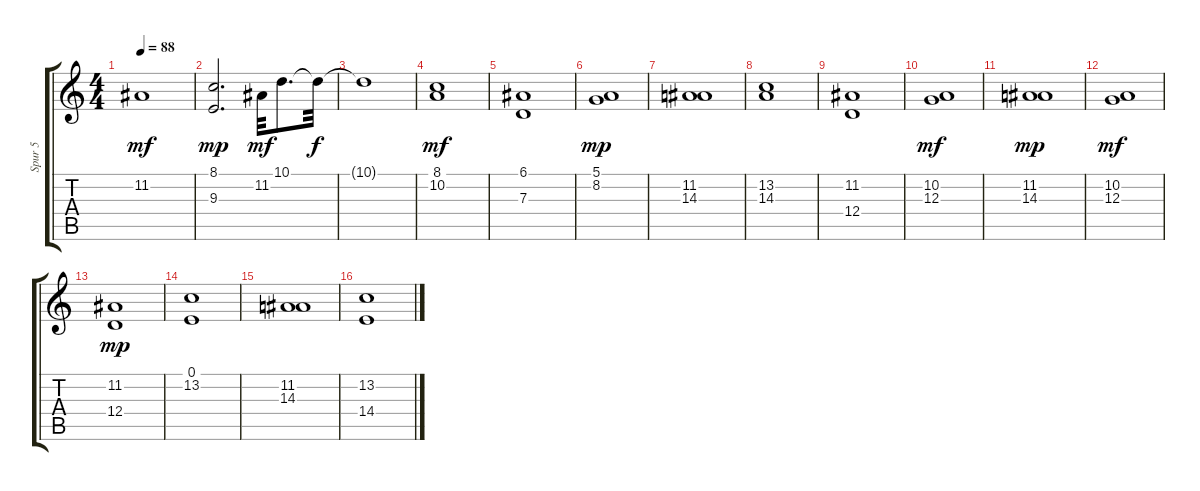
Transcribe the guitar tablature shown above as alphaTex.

\track ("Spur 5" "Spur 5") {instrument synthvoice}
\staff {score tabs}
\tuning (E4 B3 G3 D3 A2 E2) {hide}
\ts (4 4)
\tempo 88
\clef g2
\ks c
11.2.1{dy mf} |
(8.1 9.3).2{d dy mp} 11.2.32{dy mf} 10.1.8{d} 10.1{t}.32{dy f} |
10.1{t}.1 |
(8.1 10.2).1{dy mf} |
(6.1 7.3).1 |
(5.1 8.2).1{dy mp} |
(11.2 14.3).1 |
(13.2 14.3).1 |
(11.2 12.4).1 |
(10.2 12.3).1{dy mf} |
(11.2 14.3).1{dy mp} |
(10.2 12.3).1{dy mf} |
(11.2 12.4).1{dy mp} |
(0.1 13.2).1 |
(11.2 14.3).1 |
(13.2 14.4).1
